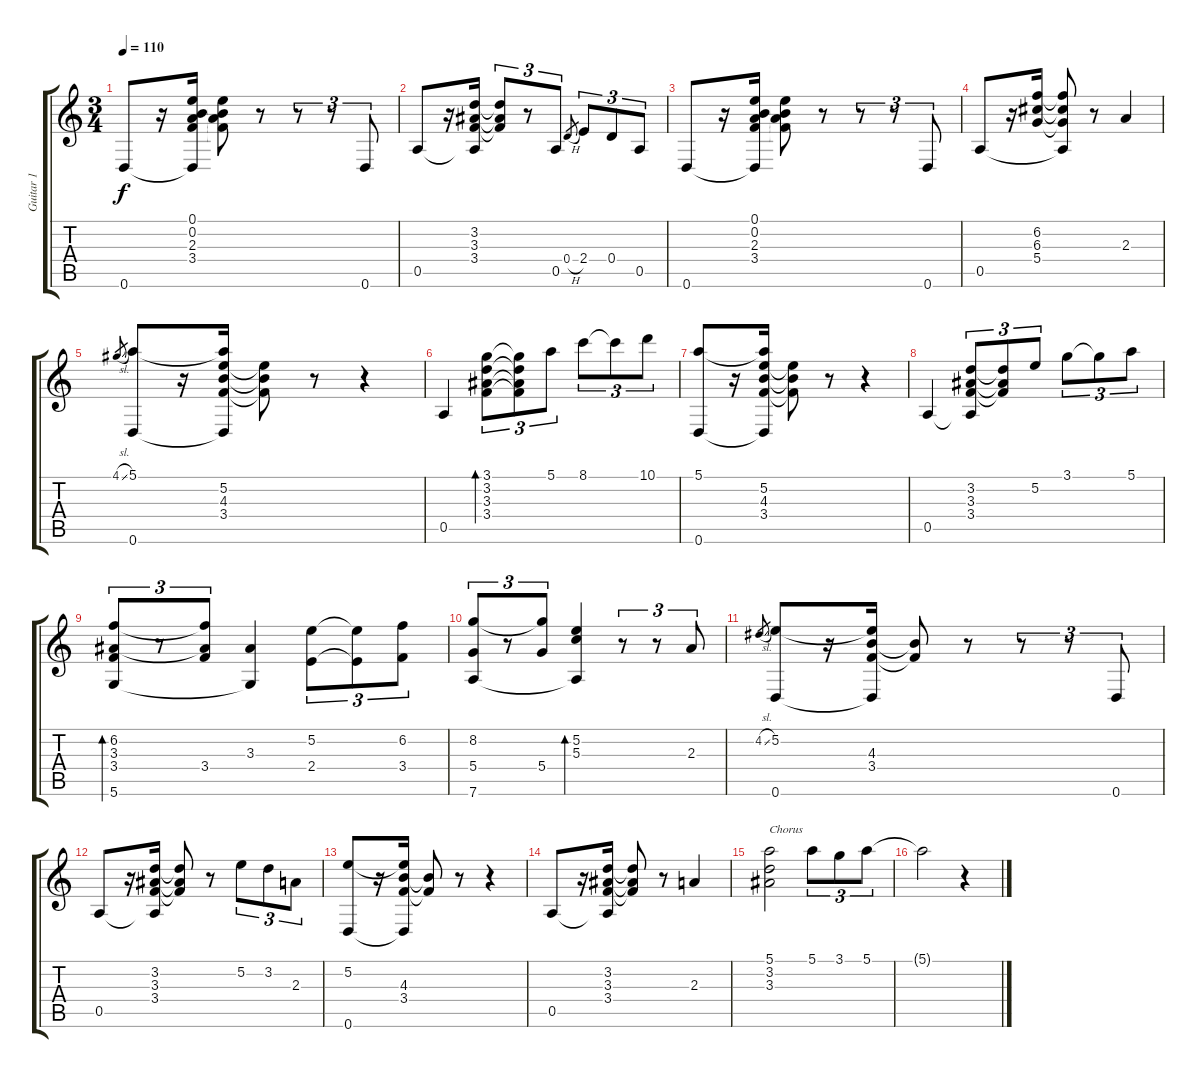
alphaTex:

\track ("Guitar 1" "Guitar 1") {instrument acousticguitarsteel}
\staff {score tabs}
\tuning (E4 B3 G3 D3 A2 D2) {hide}
\ts (3 4)
\tempo 110
\clef g2
\ks c
0.6.8{dy f} r.16 (0.1 0.2 2.3 3.4 0.6{t}).16 (0.1{t} 0.2{t} 2.3{t} 3.4{t}).8 r.8 r.8{tu (3 2)} r.8{tu (3 2)} 0.6.8{tu (3 2)} |
0.5.8 r.16 (3.2 3.3 3.4 0.5{t}).16 (3.2{t} 3.3{t} 3.4{t}).8{tu (3 2)} r.8{tu (3 2)} 0.5.8{tu (3 2)} 0.4{h}.8{gr} 2.4.8{tu (3 2)} 0.4.8{tu (3 2)} 0.5.8{tu (3 2)} |
0.6.8 r.16 (0.1 0.2 2.3 3.4 0.6{t}).16 (0.1{t} 0.2{t} 2.3{t} 3.4{t}).8 r.8 r.8{tu (3 2)} r.8{tu (3 2)} 0.6.8{tu (3 2)} |
0.5.8 r.16 (6.2 6.3 5.4).16 (6.2{t} 6.3{t} 5.4{t} 0.5{t}).8 r.8 2.3.4 |
4.1{sl}.8{gr} (5.1 0.6).8 r.16 (5.1{t} 5.2 4.3 3.4 0.6{t}).16 (5.2{t} 4.3{t} 3.4{t}).8 r.8 r.4 |
0.5.4 (3.1 3.2 3.3 3.4).8{tu (3 2) bd 480} (3.1{t} 3.2{t} 3.3{t} 3.4{t}).8{tu (3 2)} 5.1.8{tu (3 2)} 8.1.8{tu (3 2)} 8.1{t}.8{tu (3 2)} 10.1.8{tu (3 2)} |
(5.1 0.6).8 r.16 (5.1{t} 5.2 4.3 3.4 0.6{t}).16 (5.2{t} 4.3{t} 3.4{t}).8 r.8 r.4 |
0.5.4 (3.2 3.3 3.4 0.5{t}).8{tu (3 2)} (3.2{t} 3.3{t} 3.4{t}).8{tu (3 2)} 5.2.8{tu (3 2)} 3.1.8{tu (3 2)} 3.1{t}.8{tu (3 2)} 5.1.8{tu (3 2)} |
(6.2 3.3 3.4 5.6).8{tu (3 2) bd 240} r.8{tu (3 2)} (6.2{t} 3.3{t} 3.4).8{tu (3 2)} (3.3 5.6{t}).4 (5.2 2.4).8{tu (3 2)} (5.2{t} 2.4{t}).8{tu (3 2)} (6.2 3.4).8{tu (3 2)} |
(8.2 5.4 7.6).8{tu (3 2)} r.8{tu (3 2)} (8.2{t} 5.4).8{tu (3 2)} (5.2 5.3 7.6{t}).4{bd 480} r.8{tu (3 2)} r.8{tu (3 2)} 2.3.8{tu (3 2)} |
4.2{sl}.8{gr} (5.2 0.6).8 r.16 (5.2{t} 4.3 3.4 0.6{t}).16 (4.3{t} 3.4{t}).8 r.8 r.8{tu (3 2)} r.8{tu (3 2)} 0.6.8{tu (3 2)} |
0.5.8 r.16 (3.2 3.3 3.4 0.5{t}).16 (3.2{t} 3.3{t} 3.4{t}).8 r.8 5.2.8{tu (3 2)} 3.2.8{tu (3 2)} 2.3.8{tu (3 2)} |
(5.2 0.6).8 r.16 (5.2{t} 4.3 3.4 0.6{t}).16 (4.3{t} 3.4{t}).8 r.8 r.4 |
0.5.8 r.16 (3.2 3.3 3.4 0.5{t}).16 (3.2{t} 3.3{t} 3.4{t}).8 r.8 2.3.4 |
(5.1 3.2 3.3).2{txt "Chorus"} 5.1.8{tu (3 2)} 3.1.8{tu (3 2)} 5.1.8{tu (3 2)} |
5.1{t}.2 r.4
